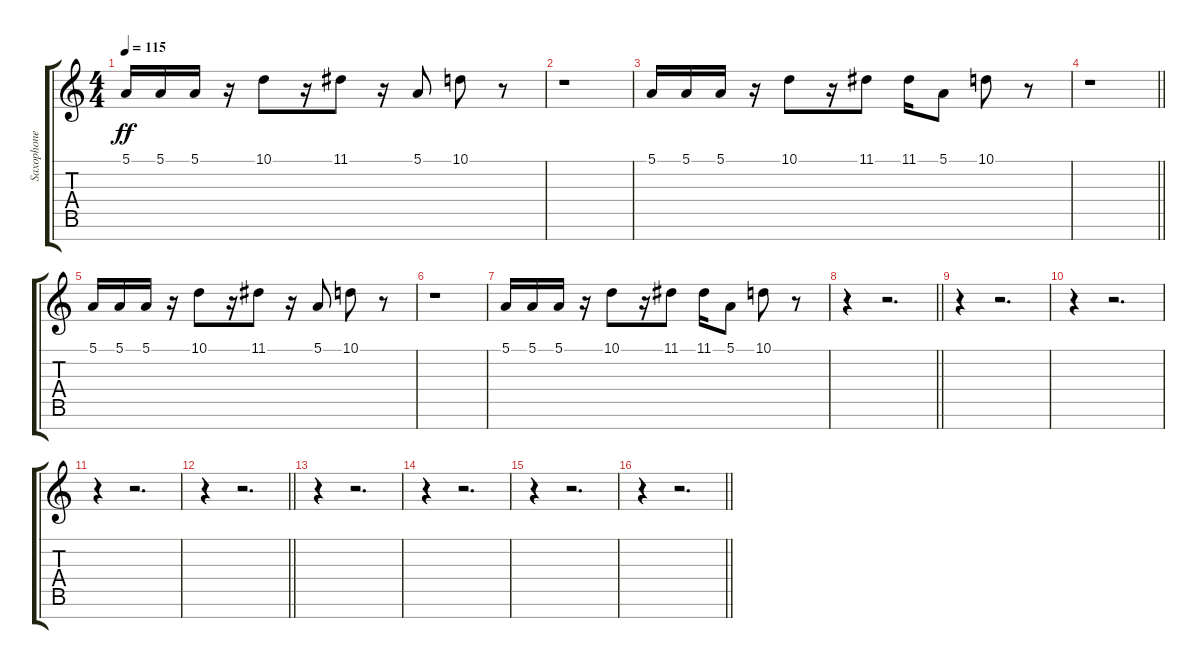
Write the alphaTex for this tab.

\track ("Saxophone : Sopranino in F" "Saxophone ") {instrument sopranosax}
\staff {score tabs}
\tuning (E4 B3 G3 D3 A2 E2 B1) {hide}
\ts (4 4)
\tempo 115
\clef g2
\ks c
5.1.16{dy ff} 5.1.16 5.1.16 r.16 10.1.8 r.16 11.1.8 r.16 5.1.8 10.1.8 r.8 |
r.1 |
5.1.16 5.1.16 5.1.16 r.16 10.1.8 r.16 11.1.8 11.1.16 5.1.8 10.1.8 r.8 |
\barLineRight lightlight
r.1 |
5.1.16 5.1.16 5.1.16 r.16 10.1.8 r.16 11.1.8 r.16 5.1.8 10.1.8 r.8 |
r.1 |
5.1.16 5.1.16 5.1.16 r.16 10.1.8 r.16 11.1.8 11.1.16 5.1.8 10.1.8 r.8 |
\barLineRight lightlight
r.4 r.2{d} |
r.4 r.2{d} |
r.4 r.2{d} |
r.4 r.2{d} |
\barLineRight lightlight
r.4 r.2{d} |
r.4 r.2{d} |
r.4 r.2{d} |
r.4 r.2{d} |
\barLineRight lightlight
r.4 r.2{d}
